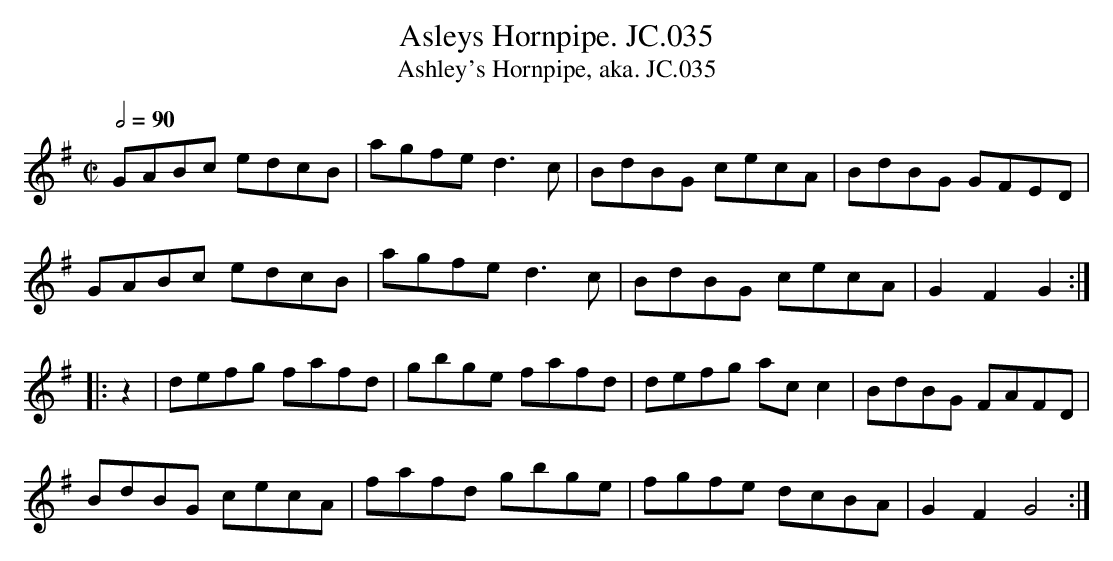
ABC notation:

X:1
T:Asleys Hornpipe. JC.035
T:Ashley's Hornpipe, aka. JC.035
M:C|
L:1/8
Q:2/4=90
K:G
GABc edcB|\\
agfed3c|BdBG cecA|BdBG GFED|
GABc edcB|agfed3c|BdBG cecA|G2F2G2:|
|:z2|defg fafd|gbge fafd|defg acc2|BdBG FAFD|
BdBG cecA|fafd gbge|fgfe dcBA|G2F2G4:|
